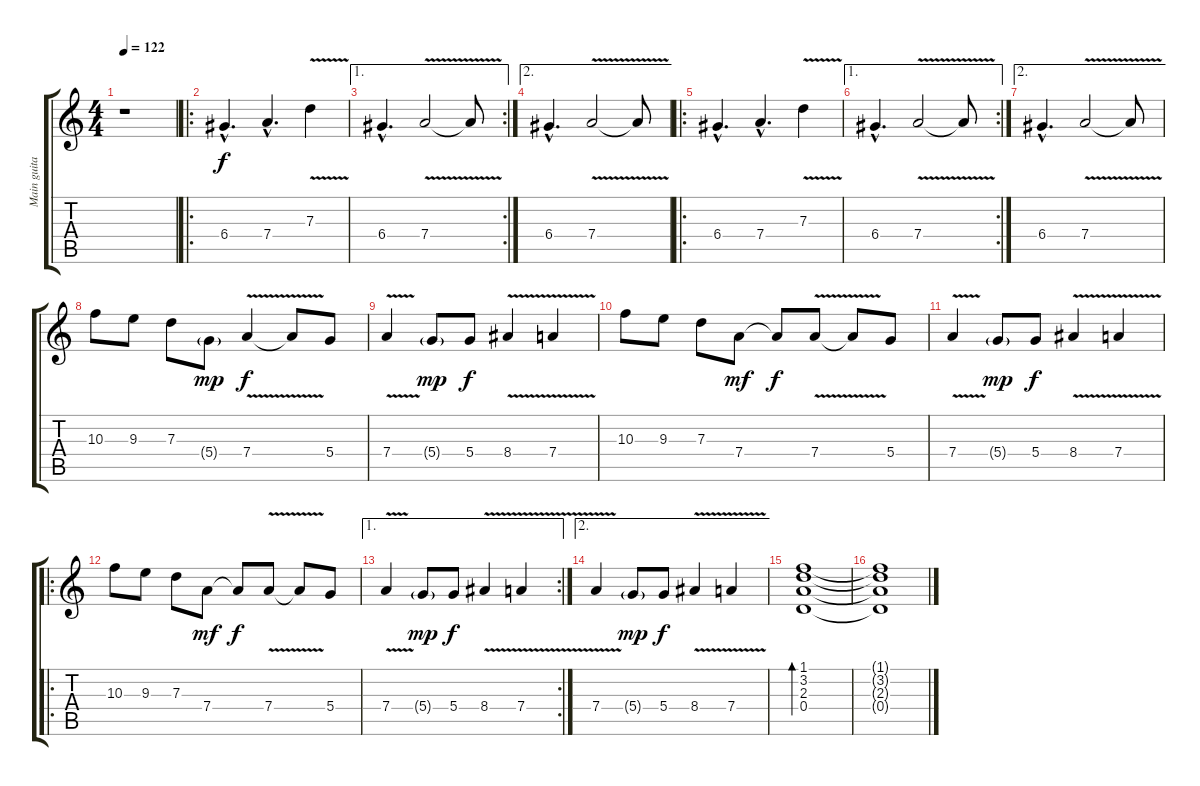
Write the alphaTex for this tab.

\track ("Main guitar" "Main guita") {instrument distortionguitar}
\staff {score tabs}
\tuning (E4 B3 G3 D3 A2 E2) {hide}
\ts (4 4)
\tempo 122
\clef g2
\ks c
r.1{dy f instrument distortionguitar} |
\ro
6.4{hac}.4{d volume 13 balance 13 instrument electricguitarjazz} 7.4{hac}.4{d} 7.3{v}.4 |
\ae 1
\rc 2
6.4{hac}.4{d} 7.4{v}.2 7.4{t}.8 |
\ae 2
6.4{hac}.4{d} 7.4{v}.2 7.4{t}.8 |
\ro
6.4{hac}.4{d volume 13 balance 13 instrument electricguitarjazz} 7.4{hac}.4{d} 7.3{v}.4 |
\ae 1
\rc 2
6.4{hac}.4{d} 7.4{v}.2 7.4{t}.8 |
\ae 2
6.4{hac}.4{d} 7.4{v}.2 7.4{t}.8 |
10.3.8 9.3.8 7.3.8 5.4{g}.8{dy mp} 7.4{v}.4{dy f} 7.4{t}.8 5.4.8 |
7.4{v}.4 5.4{g}.8{dy mp} 5.4.8{dy f} 8.4{v}.4 7.4{v}.4 |
10.3.8 9.3.8 7.3.8 7.4.8{dy mf} 7.4{t}.8{dy f} 7.4{v}.8 7.4{t}.8 5.4.8 |
7.4{v}.4 5.4{g}.8{dy mp} 5.4.8{dy f} 8.4{v}.4 7.4{v}.4 |
\ro
10.3.8 9.3.8 7.3.8 7.4.8{dy mf} 7.4{t}.8{dy f} 7.4{v}.8 7.4{t}.8 5.4.8 |
\ae 1
\rc 2
7.4{v}.4 5.4{g}.8{dy mp} 5.4.8{dy f} 8.4{v}.4 7.4{v}.4 |
\ae 2
7.4{v}.4 5.4{g}.8{dy mp} 5.4.8{dy f} 8.4{v}.4 7.4{v}.4 |
(1.1 3.2 2.3 0.4).1{bd 120 volume 13 balance 16 instrument acousticguitarsteel} |
(1.1{t} 3.2{t} 2.3{t} 0.4{t}).1
